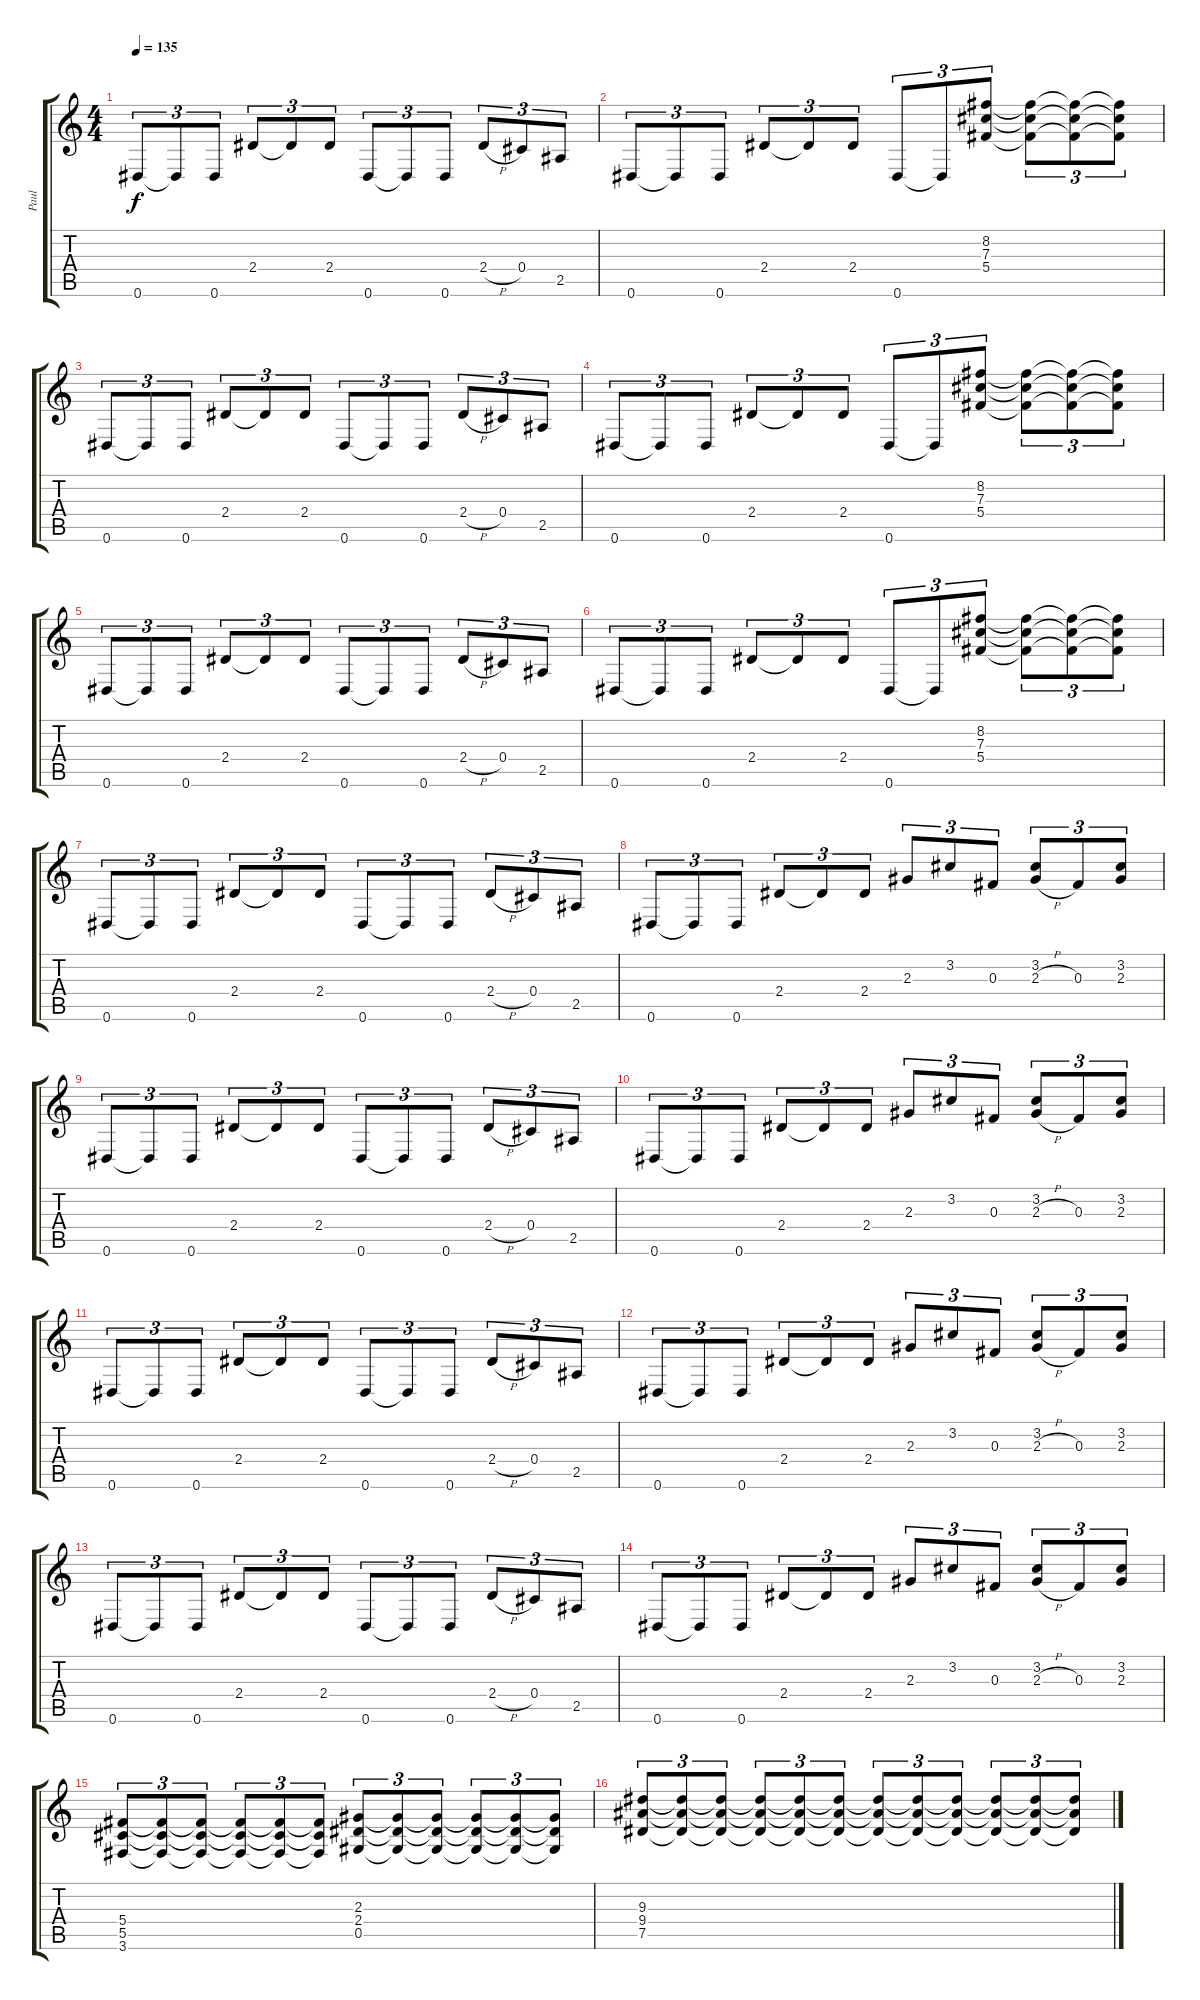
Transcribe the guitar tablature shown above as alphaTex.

\track ("Paul" "Paul") {instrument distortionguitar}
\staff {score tabs}
\tuning (Eb4 Bb3 Gb3 Db3 Ab2 Eb2) {hide}
\ts (4 4)
\tempo 135
\clef g2
\ks c
0.6.8{tu (3 2) dy f} 0.6{t}.8{tu (3 2)} 0.6.8{tu (3 2)} 2.4.8{tu (3 2)} 2.4{t}.8{tu (3 2)} 2.4.8{tu (3 2)} 0.6.8{tu (3 2)} 0.6{t}.8{tu (3 2)} 0.6.8{tu (3 2)} 2.4{h}.8{tu (3 2)} 0.4.8{tu (3 2)} 2.5.8{tu (3 2)} |
0.6.8{tu (3 2)} 0.6{t}.8{tu (3 2)} 0.6.8{tu (3 2)} 2.4.8{tu (3 2)} 2.4{t}.8{tu (3 2)} 2.4.8{tu (3 2)} 0.6.8{tu (3 2)} 0.6{t}.8{tu (3 2)} (8.2 7.3 5.4).8{tu (3 2)} (8.2{t} 7.3{t} 5.4{t}).8{tu (3 2)} (8.2{t} 7.3{t} 5.4{t}).8{tu (3 2)} (8.2{t} 7.3{t} 5.4{t}).8{tu (3 2)} |
0.6.8{tu (3 2)} 0.6{t}.8{tu (3 2)} 0.6.8{tu (3 2)} 2.4.8{tu (3 2)} 2.4{t}.8{tu (3 2)} 2.4.8{tu (3 2)} 0.6.8{tu (3 2)} 0.6{t}.8{tu (3 2)} 0.6.8{tu (3 2)} 2.4{h}.8{tu (3 2)} 0.4.8{tu (3 2)} 2.5.8{tu (3 2)} |
0.6.8{tu (3 2)} 0.6{t}.8{tu (3 2)} 0.6.8{tu (3 2)} 2.4.8{tu (3 2)} 2.4{t}.8{tu (3 2)} 2.4.8{tu (3 2)} 0.6.8{tu (3 2)} 0.6{t}.8{tu (3 2)} (8.2 7.3 5.4).8{tu (3 2)} (8.2{t} 7.3{t} 5.4{t}).8{tu (3 2)} (8.2{t} 7.3{t} 5.4{t}).8{tu (3 2)} (8.2{t} 7.3{t} 5.4{t}).8{tu (3 2)} |
0.6.8{tu (3 2)} 0.6{t}.8{tu (3 2)} 0.6.8{tu (3 2)} 2.4.8{tu (3 2)} 2.4{t}.8{tu (3 2)} 2.4.8{tu (3 2)} 0.6.8{tu (3 2)} 0.6{t}.8{tu (3 2)} 0.6.8{tu (3 2)} 2.4{h}.8{tu (3 2)} 0.4.8{tu (3 2)} 2.5.8{tu (3 2)} |
0.6.8{tu (3 2)} 0.6{t}.8{tu (3 2)} 0.6.8{tu (3 2)} 2.4.8{tu (3 2)} 2.4{t}.8{tu (3 2)} 2.4.8{tu (3 2)} 0.6.8{tu (3 2)} 0.6{t}.8{tu (3 2)} (8.2 7.3 5.4).8{tu (3 2)} (8.2{t} 7.3{t} 5.4{t}).8{tu (3 2)} (8.2{t} 7.3{t} 5.4{t}).8{tu (3 2)} (8.2{t} 7.3{t} 5.4{t}).8{tu (3 2)} |
0.6.8{tu (3 2)} 0.6{t}.8{tu (3 2)} 0.6.8{tu (3 2)} 2.4.8{tu (3 2)} 2.4{t}.8{tu (3 2)} 2.4.8{tu (3 2)} 0.6.8{tu (3 2)} 0.6{t}.8{tu (3 2)} 0.6.8{tu (3 2)} 2.4{h}.8{tu (3 2)} 0.4.8{tu (3 2)} 2.5.8{tu (3 2)} |
0.6.8{tu (3 2)} 0.6{t}.8{tu (3 2)} 0.6.8{tu (3 2)} 2.4.8{tu (3 2)} 2.4{t}.8{tu (3 2)} 2.4.8{tu (3 2)} 2.3.8{tu (3 2)} 3.2.8{tu (3 2)} 0.3.8{tu (3 2)} (3.2 2.3{h}).8{tu (3 2)} 0.3.8{tu (3 2)} (3.2 2.3).8{tu (3 2)} |
0.6.8{tu (3 2)} 0.6{t}.8{tu (3 2)} 0.6.8{tu (3 2)} 2.4.8{tu (3 2)} 2.4{t}.8{tu (3 2)} 2.4.8{tu (3 2)} 0.6.8{tu (3 2)} 0.6{t}.8{tu (3 2)} 0.6.8{tu (3 2)} 2.4{h}.8{tu (3 2)} 0.4.8{tu (3 2)} 2.5.8{tu (3 2)} |
0.6.8{tu (3 2)} 0.6{t}.8{tu (3 2)} 0.6.8{tu (3 2)} 2.4.8{tu (3 2)} 2.4{t}.8{tu (3 2)} 2.4.8{tu (3 2)} 2.3.8{tu (3 2)} 3.2.8{tu (3 2)} 0.3.8{tu (3 2)} (3.2 2.3{h}).8{tu (3 2)} 0.3.8{tu (3 2)} (3.2 2.3).8{tu (3 2)} |
0.6.8{tu (3 2)} 0.6{t}.8{tu (3 2)} 0.6.8{tu (3 2)} 2.4.8{tu (3 2)} 2.4{t}.8{tu (3 2)} 2.4.8{tu (3 2)} 0.6.8{tu (3 2)} 0.6{t}.8{tu (3 2)} 0.6.8{tu (3 2)} 2.4{h}.8{tu (3 2)} 0.4.8{tu (3 2)} 2.5.8{tu (3 2)} |
0.6.8{tu (3 2)} 0.6{t}.8{tu (3 2)} 0.6.8{tu (3 2)} 2.4.8{tu (3 2)} 2.4{t}.8{tu (3 2)} 2.4.8{tu (3 2)} 2.3.8{tu (3 2)} 3.2.8{tu (3 2)} 0.3.8{tu (3 2)} (3.2 2.3{h}).8{tu (3 2)} 0.3.8{tu (3 2)} (3.2 2.3).8{tu (3 2)} |
0.6.8{tu (3 2)} 0.6{t}.8{tu (3 2)} 0.6.8{tu (3 2)} 2.4.8{tu (3 2)} 2.4{t}.8{tu (3 2)} 2.4.8{tu (3 2)} 0.6.8{tu (3 2)} 0.6{t}.8{tu (3 2)} 0.6.8{tu (3 2)} 2.4{h}.8{tu (3 2)} 0.4.8{tu (3 2)} 2.5.8{tu (3 2)} |
0.6.8{tu (3 2)} 0.6{t}.8{tu (3 2)} 0.6.8{tu (3 2)} 2.4.8{tu (3 2)} 2.4{t}.8{tu (3 2)} 2.4.8{tu (3 2)} 2.3.8{tu (3 2)} 3.2.8{tu (3 2)} 0.3.8{tu (3 2)} (3.2 2.3{h}).8{tu (3 2)} 0.3.8{tu (3 2)} (3.2 2.3).8{tu (3 2)} |
(5.4 5.5 3.6).8{tu (3 2)} (5.4{t} 5.5{t} 3.6{t}).8{tu (3 2)} (5.4{t} 5.5{t} 3.6{t}).8{tu (3 2)} (5.4{t} 5.5{t} 3.6{t}).8{tu (3 2)} (5.4{t} 5.5{t} 3.6{t}).8{tu (3 2)} (5.4{t} 5.5{t} 3.6{t}).8{tu (3 2)} (2.3 2.4 0.5).8{tu (3 2)} (2.3{t} 2.4{t} 0.5{t}).8{tu (3 2)} (2.3{t} 2.4{t} 0.5{t}).8{tu (3 2)} (2.3{t} 2.4{t} 0.5{t}).8{tu (3 2)} (2.3{t} 2.4{t} 0.5{t}).8{tu (3 2)} (2.3{t} 2.4{t} 0.5{t}).8{tu (3 2)} |
(9.3 9.4 7.5).8{tu (3 2)} (9.3{t} 9.4{t} 7.5{t}).8{tu (3 2)} (9.3{t} 9.4{t} 7.5{t}).8{tu (3 2)} (9.3{t} 9.4{t} 7.5{t}).8{tu (3 2)} (9.3{t} 9.4{t} 7.5{t}).8{tu (3 2)} (9.3{t} 9.4{t} 7.5{t}).8{tu (3 2)} (9.3{t} 9.4{t} 7.5{t}).8{tu (3 2)} (9.3{t} 9.4{t} 7.5{t}).8{tu (3 2)} (9.3{t} 9.4{t} 7.5{t}).8{tu (3 2)} (9.3{t} 9.4{t} 7.5{t}).8{tu (3 2)} (9.3{t} 9.4{t} 7.5{t}).8{tu (3 2)} (9.3{t} 9.4{t} 7.5{t}).8{tu (3 2)}
